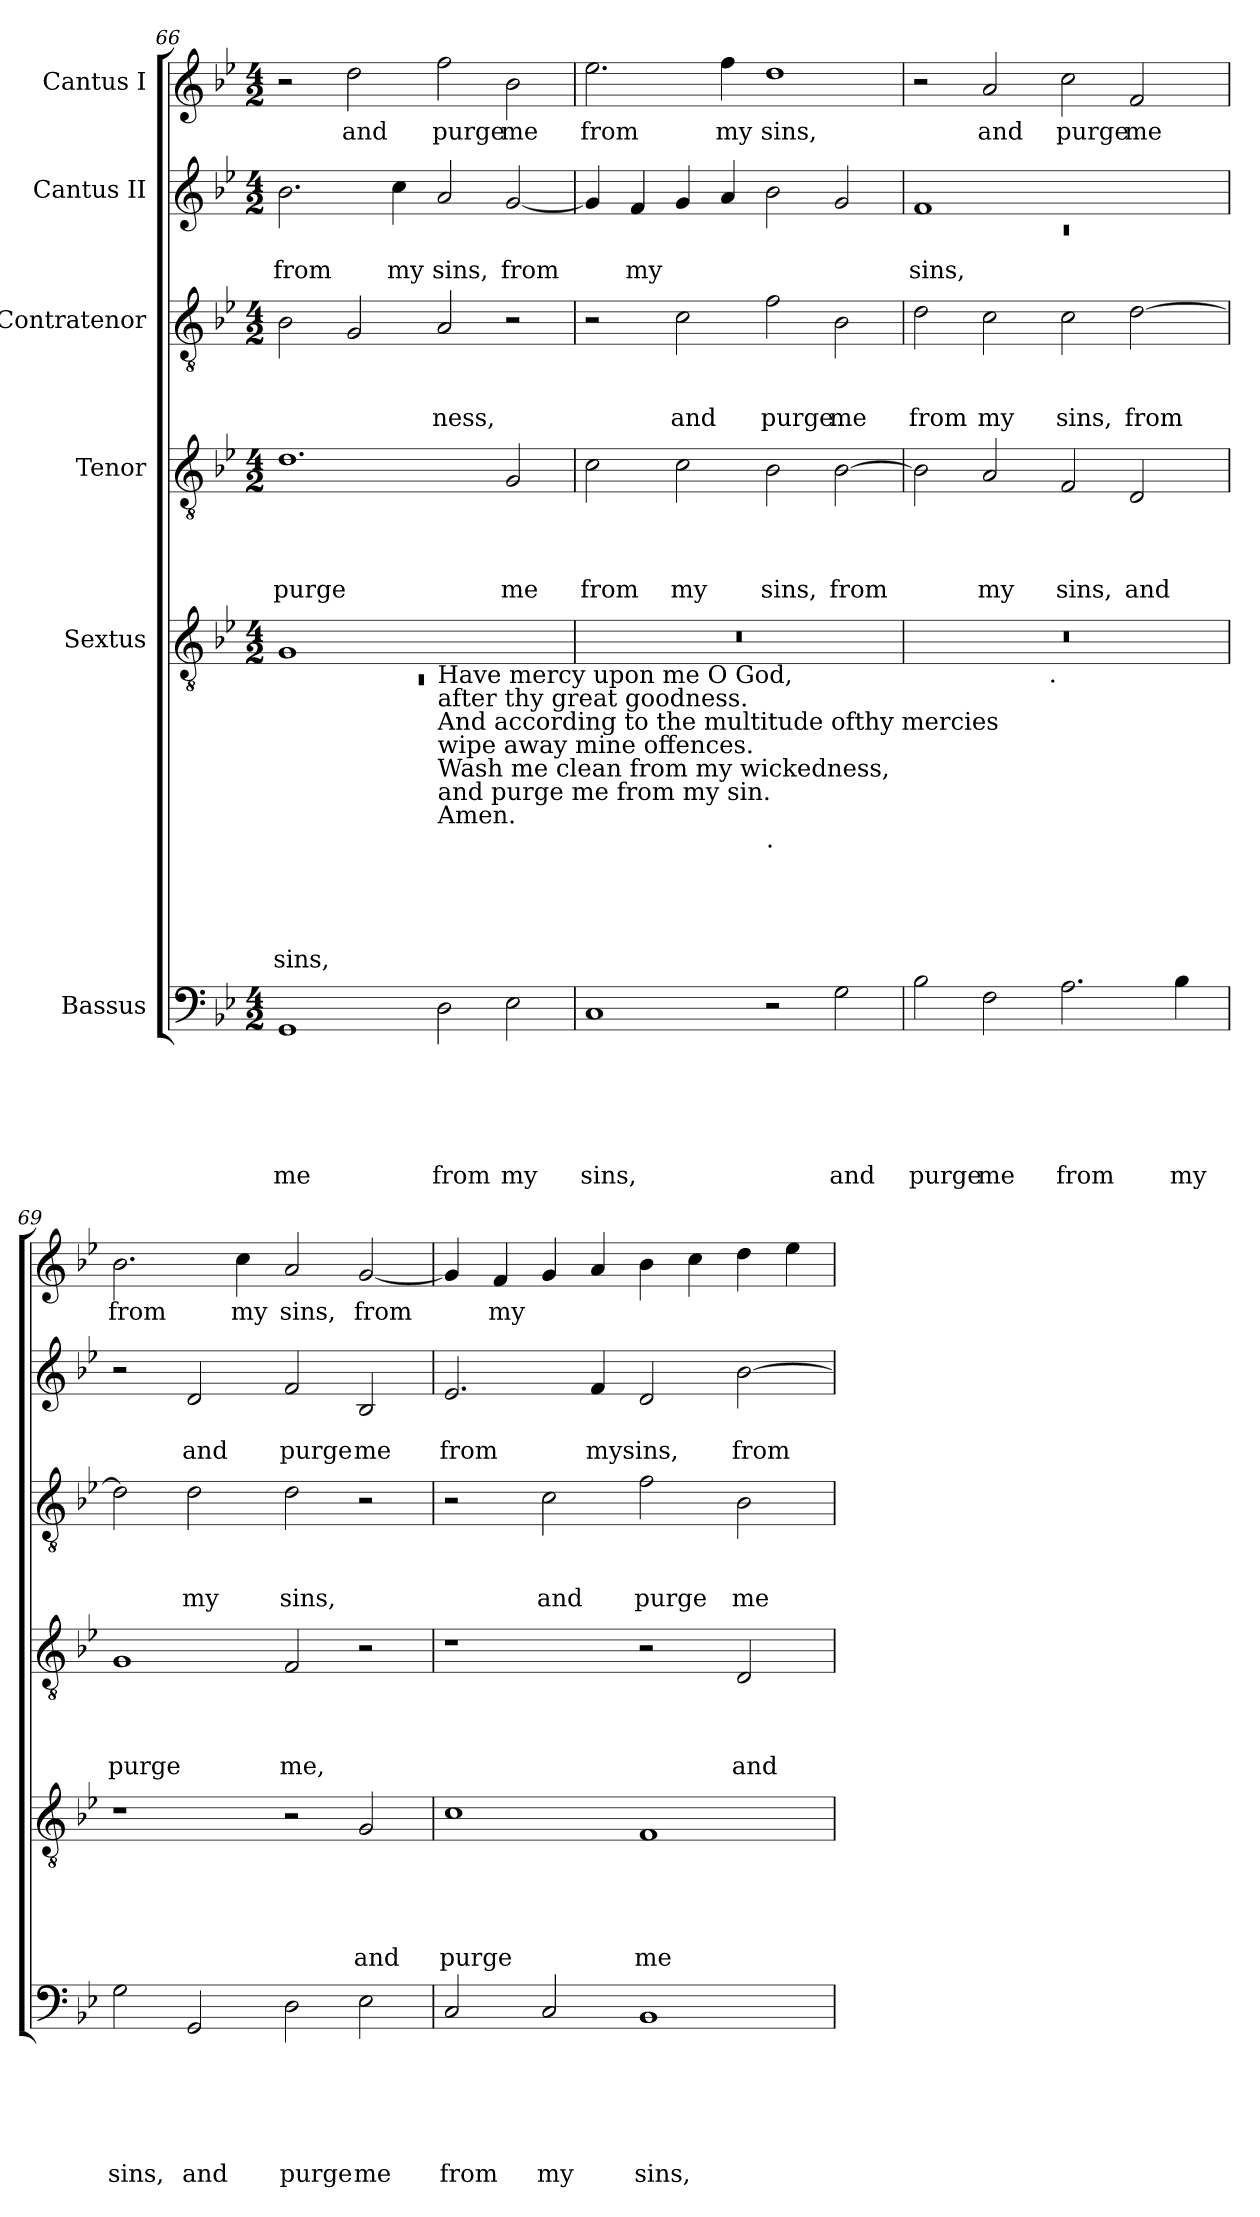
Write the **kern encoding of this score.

**kern	**text	**text	**text	**text	**text	**text	**kern	**text	**text	**text	**text	**text	**kern	**text	**text	**text	**text	**kern	**text	**text	**text	**kern	**text	**text	**kern	**text
*part6	*part6	*part6	*part6	*part6	*part6	*part6	*part5	*part5	*part5	*part5	*part5	*part5	*part4	*part4	*part4	*part4	*part4	*part3	*part3	*part3	*part3	*part2	*part2	*part2	*part1	*part1
*staff6	*staff6	*staff6	*staff6	*staff6	*staff6	*staff6	*staff5	*staff5	*staff5	*staff5	*staff5	*staff5	*staff4	*staff4	*staff4	*staff4	*staff4	*staff3	*staff3	*staff3	*staff3	*staff2	*staff2	*staff2	*staff1	*staff1
*I"Bassus	*	*	*	*	*	*	*I"Sextus	*	*	*	*	*	*I"Tenor	*	*	*	*	*I"Contratenor	*	*	*	*I"Cantus II	*	*	*I"Cantus I	*
*clefF4	*	*	*	*	*	*	*clefGv2	*	*	*	*	*	*clefGv2	*	*	*	*	*clefGv2	*	*	*	*clefG2	*	*	*clefG2	*
*k[b-e-]	*	*	*	*	*	*	*k[b-e-]	*	*	*	*	*	*k[b-e-]	*	*	*	*	*k[b-e-]	*	*	*	*k[b-e-]	*	*	*k[b-e-]	*
*B-:	*	*	*	*	*	*	*B-:	*	*	*	*	*	*B-:	*	*	*	*	*B-:	*	*	*	*B-:	*	*	*B-:	*
*M4/2	*	*	*	*	*	*	*M4/2	*	*	*	*	*	*M4/2	*	*	*	*	*M4/2	*	*	*	*M4/2	*	*	*M4/2	*
=66	=66	=66	=66	=66	=66	=66	=66	=66	=66	=66	=66	=66	=66	=66	=66	=66	=66	=66	=66	=66	=66	=66	=66	=66	=66	=66
*	*	*	*	*	*	*	*^	*	*	*	*	*	*	*	*	*	*	*	*	*	*	*	*	*	*	*
!	!	!	!	!	!	!LO:LY:b	!	!LO:N:vis=1	!	!	!	!	!LO:LY:b	!	!	!	!	!LO:LY:b	!	!	!	!	!	!	!LO:LY:b	!	!
1GG	.	.	.	.	.	me	1G	0rC	.	.	.	.	sins,	1.d	.	.	.	purge	2B-\	.	.	.	2.b-\	.	from	2r	.
!	!	!	!	!	!	!	!	!	!	!	!	!	!	!	!	!	!	!	!	!	!	!	!	!	!	!	!LO:LY:b
.	.	.	.	.	.	.	.	.	.	.	.	.	.	.	.	.	.	.	2G/	.	.	.	.	.	.	2dd\	and
!	!	!	!	!	!	!	!	!	!	!	!	!	!	!	!	!	!	!	!	!	!	!	!	!	!LO:LY:b	!	!
.	.	.	.	.	.	.	.	.	.	.	.	.	.	.	.	.	.	.	.	.	.	.	4cc\	.	my	.	.
!	!	!	!	!	!	!	!LO:TX:b:t=Have mercy upon me O God,\nafter thy great goodness.\nAnd according to the multitude ofthy mercies\nwipe away mine offences.\nWash me clean from my wickedness,\nand purge me from my sin.\nAmen.	!	!	!	!	!	!	!	!	!	!	!	!	!	!	!	!	!	!	!	!
!	!	!	!	!	!	!LO:LY:b	!	!	!	!	!	!	!	!	!	!	!	!	!	!	!	!LO:LY:b	!	!	!LO:LY:b	!	!LO:LY:b
2D\	.	.	.	.	.	from	1ryy	.	.	.	.	.	.	.	.	.	.	.	2A/	.	.	ness,	2a/	.	sins,	2ff\	purge
!	!	!	!	!	!	!LO:LY:b	!	!	!	!	!	!	!	!	!	!	!	!LO:LY:b	!	!	!	!	!	!	!LO:LY:b	!	!LO:LY:b
2E-\	.	.	.	.	.	my	.	.	.	.	.	.	.	2G/	.	.	.	me	2r	.	.	.	[<2g/	.	from	2b-\	me
=67	=67	=67	=67	=67	=67	=67	=67	=67	=67	=67	=67	=67	=67	=67	=67	=67	=67	=67	=67	=67	=67	=67	=67	=67	=67	=67	=67
!	!	!	!	!	!	!LO:LY:b	!	!	!	!	!	!	!	!	!	!	!	!LO:LY:b	!	!	!	!	!	!	!	!	!LO:LY:b
1C	.	.	.	.	.	sins,	0r	1ryy	.	.	.	.	.	2c\	.	.	.	from	2r	.	.	.	4g/]	.	.	2.ee-\	from
!	!	!	!	!	!	!	!	!	!	!	!	!	!	!	!	!	!	!	!	!	!	!	!	!	!LO:LY:b	!	!
.	.	.	.	.	.	.	.	.	.	.	.	.	.	.	.	.	.	.	.	.	.	.	4f/	.	my	.	.
!	!	!	!	!	!	!	!	!	!	!	!	!	!	!	!	!	!	!LO:LY:b	!	!	!	!LO:LY:b	!	!	!	!	!
.	.	.	.	.	.	.	.	.	.	.	.	.	.	2c\	.	.	.	my	2c\	.	.	and	4g/	.	.	.	.
!	!	!	!	!	!	!	!	!	!	!	!	!	!	!	!	!	!	!	!	!	!	!	!	!	!	!	!LO:LY:b
.	.	.	.	.	.	.	.	.	.	.	.	.	.	.	.	.	.	.	.	.	.	.	4a/	.	.	4ff\	my
!	!	!	!	!	!	!	!	!LO:TX:b:t=.	!	!	!	!	!	!	!	!	!	!	!	!	!	!	!	!	!	!	!
!	!	!	!	!	!	!	!	!	!	!	!	!	!	!	!	!	!	!LO:LY:b	!	!	!	!LO:LY:b	!	!	!	!	!LO:LY:b
2r	.	.	.	.	.	.	.	1ryy	.	.	.	.	.	2B-\	.	.	.	sins,	2f\	.	.	purge	2b-\	.	.	1dd	sins,
!	!	!	!	!	!	!LO:LY:b	!	!	!	!	!	!	!	!	!	!	!	!LO:LY:b	!	!	!	!LO:LY:b	!	!	!	!	!
2G\	.	.	.	.	.	and	.	.	.	.	.	.	.	[>2B-\	.	.	.	from	2B-\	.	.	me	2g/	.	.	.	.
=68	=68	=68	=68	=68	=68	=68	=68	=68	=68	=68	=68	=68	=68	=68	=68	=68	=68	=68	=68	=68	=68	=68	=68	=68	=68	=68	=68
*	*	*	*	*	*	*	*	*	*	*	*	*	*	*	*	*	*	*	*	*	*	*	*^	*	*	*	*
!	!	!	!	!	!	!LO:LY:b	!	!	!	!	!	!	!	!	!	!	!	!	!	!	!	!LO:LY:b	!	!LO:N:vis=1	!	!LO:LY:b	!	!
2B-\	.	.	.	.	.	purge	0r	2ryy	.	.	.	.	.	2B-\]	.	.	.	.	2d\	.	.	from	1f	0rc	.	sins,	2r	.
!	!	!	!	!	!	!LO:LY:b	!	!	!	!	!	!	!	!	!	!	!	!LO:LY:b	!	!	!	!LO:LY:b	!	!	!	!	!	!LO:LY:b
2F\	.	.	.	.	.	me	.	4...ryy	.	.	.	.	.	2A/	.	.	.	my	2c\	.	.	my	.	.	.	.	2a/	and
!	!	!	!	!	!	!	!	!LO:TX:b:t=.	!	!	!	!	!	!	!	!	!	!	!	!	!	!	!	!	!	!	!	!
.	.	.	.	.	.	.	.	1ryy	.	.	.	.	.	.	.	.	.	.	.	.	.	.	.	.	.	.	.	.
!	!	!	!	!	!	!LO:LY:b	!	!	!	!	!	!	!	!	!	!	!	!LO:LY:b	!	!	!	!LO:LY:b	!	!	!	!	!	!LO:LY:b
2.A\	.	.	.	.	.	from	.	.	.	.	.	.	.	2F/	.	.	.	sins,	2c\	.	.	sins,	1ryy	.	.	.	2cc\	purge
!	!	!	!	!	!	!	!	!	!	!	!	!	!	!	!	!	!	!LO:LY:b	!	!	!	!LO:LY:b	!	!	!	!	!	!LO:LY:b
.	.	.	.	.	.	.	.	.	.	.	.	.	.	2D/	.	.	.	and	[>2d\	.	.	from	.	.	.	.	2f/	me
!	!	!	!	!	!	!LO:LY:b	!	!	!	!	!	!	!	!	!	!	!	!	!	!	!	!	!	!	!	!	!	!
4B-\	.	.	.	.	.	my	.	.	.	.	.	.	.	.	.	.	.	.	.	.	.	.	.	.	.	.	.	.
.	.	.	.	.	.	.	.	32ryy	.	.	.	.	.	.	.	.	.	.	.	.	.	.	.	.	.	.	.	.
=69	=69	=69	=69	=69	=69	=69	=69	=69	=69	=69	=69	=69	=69	=69	=69	=69	=69	=69	=69	=69	=69	=69	=69	=69	=69	=69	=69	=69
!	!	!	!	!	!	!LO:LY:b	!	!	!	!	!	!	!	!	!	!	!	!LO:LY:b	!	!	!	!	!	!	!	!	!	!LO:LY:b
*	*	*	*	*	*	*	*v	*v	*	*	*	*	*	*	*	*	*	*	*	*	*	*	*v	*v	*	*	*	*
2G\	.	.	.	.	.	sins,	1r	.	.	.	.	.	1G	.	.	.	purge	2d\]	.	.	.	2r	.	.	2.b-\	from
!	!	!	!	!	!	!LO:LY:b	!	!	!	!	!	!	!	!	!	!	!	!	!	!	!LO:LY:b	!	!	!LO:LY:b	!	!
2GG/	.	.	.	.	.	and	.	.	.	.	.	.	.	.	.	.	.	2d\	.	.	my	2d/	.	and	.	.
!	!	!	!	!	!	!	!	!	!	!	!	!	!	!	!	!	!	!	!	!	!	!	!	!	!	!LO:LY:b
.	.	.	.	.	.	.	.	.	.	.	.	.	.	.	.	.	.	.	.	.	.	.	.	.	4cc\	my
!	!	!	!	!	!	!LO:LY:b	!	!	!	!	!	!	!	!	!	!	!LO:LY:b	!	!	!	!LO:LY:b	!	!	!LO:LY:b	!	!LO:LY:b
2D\	.	.	.	.	.	purge	2r	.	.	.	.	.	2F/	.	.	.	me,	2d\	.	.	sins,	2f/	.	purge	2a/	sins,
!	!	!	!	!	!	!LO:LY:b	!	!	!	!	!	!LO:LY:b	!	!	!	!	!	!	!	!	!	!	!	!LO:LY:b	!	!LO:LY:b
2E-\	.	.	.	.	.	me	2G/	.	.	.	.	and	2r	.	.	.	.	2r	.	.	.	2B-/	.	me	[<2g/	from
!!LO:PB:g=z
=70	=70	=70	=70	=70	=70	=70	=70	=70	=70	=70	=70	=70	=70	=70	=70	=70	=70	=70	=70	=70	=70	=70	=70	=70	=70	=70
!	!	!	!	!	!	!LO:LY:b	!	!	!	!	!	!LO:LY:b	!	!	!	!	!	!	!	!	!	!	!	!LO:LY:b	!	!
2C/	.	.	.	.	.	from	1c	.	.	.	.	purge	1r	.	.	.	.	2r	.	.	.	2.e-/	.	from	4g/]	.
!	!	!	!	!	!	!	!	!	!	!	!	!	!	!	!	!	!	!	!	!	!	!	!	!	!	!LO:LY:b
.	.	.	.	.	.	.	.	.	.	.	.	.	.	.	.	.	.	.	.	.	.	.	.	.	4f/	my
!	!	!	!	!	!	!LO:LY:b	!	!	!	!	!	!	!	!	!	!	!	!	!	!	!LO:LY:b	!	!	!	!	!
2C/	.	.	.	.	.	my	.	.	.	.	.	.	.	.	.	.	.	2c\	.	.	and	.	.	.	4g/	.
!	!	!	!	!	!	!	!	!	!	!	!	!	!	!	!	!	!	!	!	!	!	!	!	!LO:LY:b	!	!
.	.	.	.	.	.	.	.	.	.	.	.	.	.	.	.	.	.	.	.	.	.	4f/	.	mysins,	4a/	.
!	!	!	!	!	!	!LO:LY:b	!	!	!	!	!	!LO:LY:b	!	!	!	!	!	!	!	!	!LO:LY:b	!	!	!	!	!
1BB-	.	.	.	.	.	sins,	1F	.	.	.	.	me	2r	.	.	.	.	2f\	.	.	purge	2d/	.	.	4b-\	.
.	.	.	.	.	.	.	.	.	.	.	.	.	.	.	.	.	.	.	.	.	.	.	.	.	4cc\	.
!	!	!	!	!	!	!	!	!	!	!	!	!	!	!	!	!	!LO:LY:b	!	!	!	!LO:LY:b	!	!	!LO:LY:b	!	!
.	.	.	.	.	.	.	.	.	.	.	.	.	2D/	.	.	.	and	2B-\	.	.	me	[>2b-\	.	from	4dd\	.
.	.	.	.	.	.	.	.	.	.	.	.	.	.	.	.	.	.	.	.	.	.	.	.	.	4ee-\	.
=	=	=	=	=	=	=	=	=	=	=	=	=	=	=	=	=	=	=	=	=	=	=	=	=	=	=
*-	*-	*-	*-	*-	*-	*-	*-	*-	*-	*-	*-	*-	*-	*-	*-	*-	*-	*-	*-	*-	*-	*-	*-	*-	*-	*-
